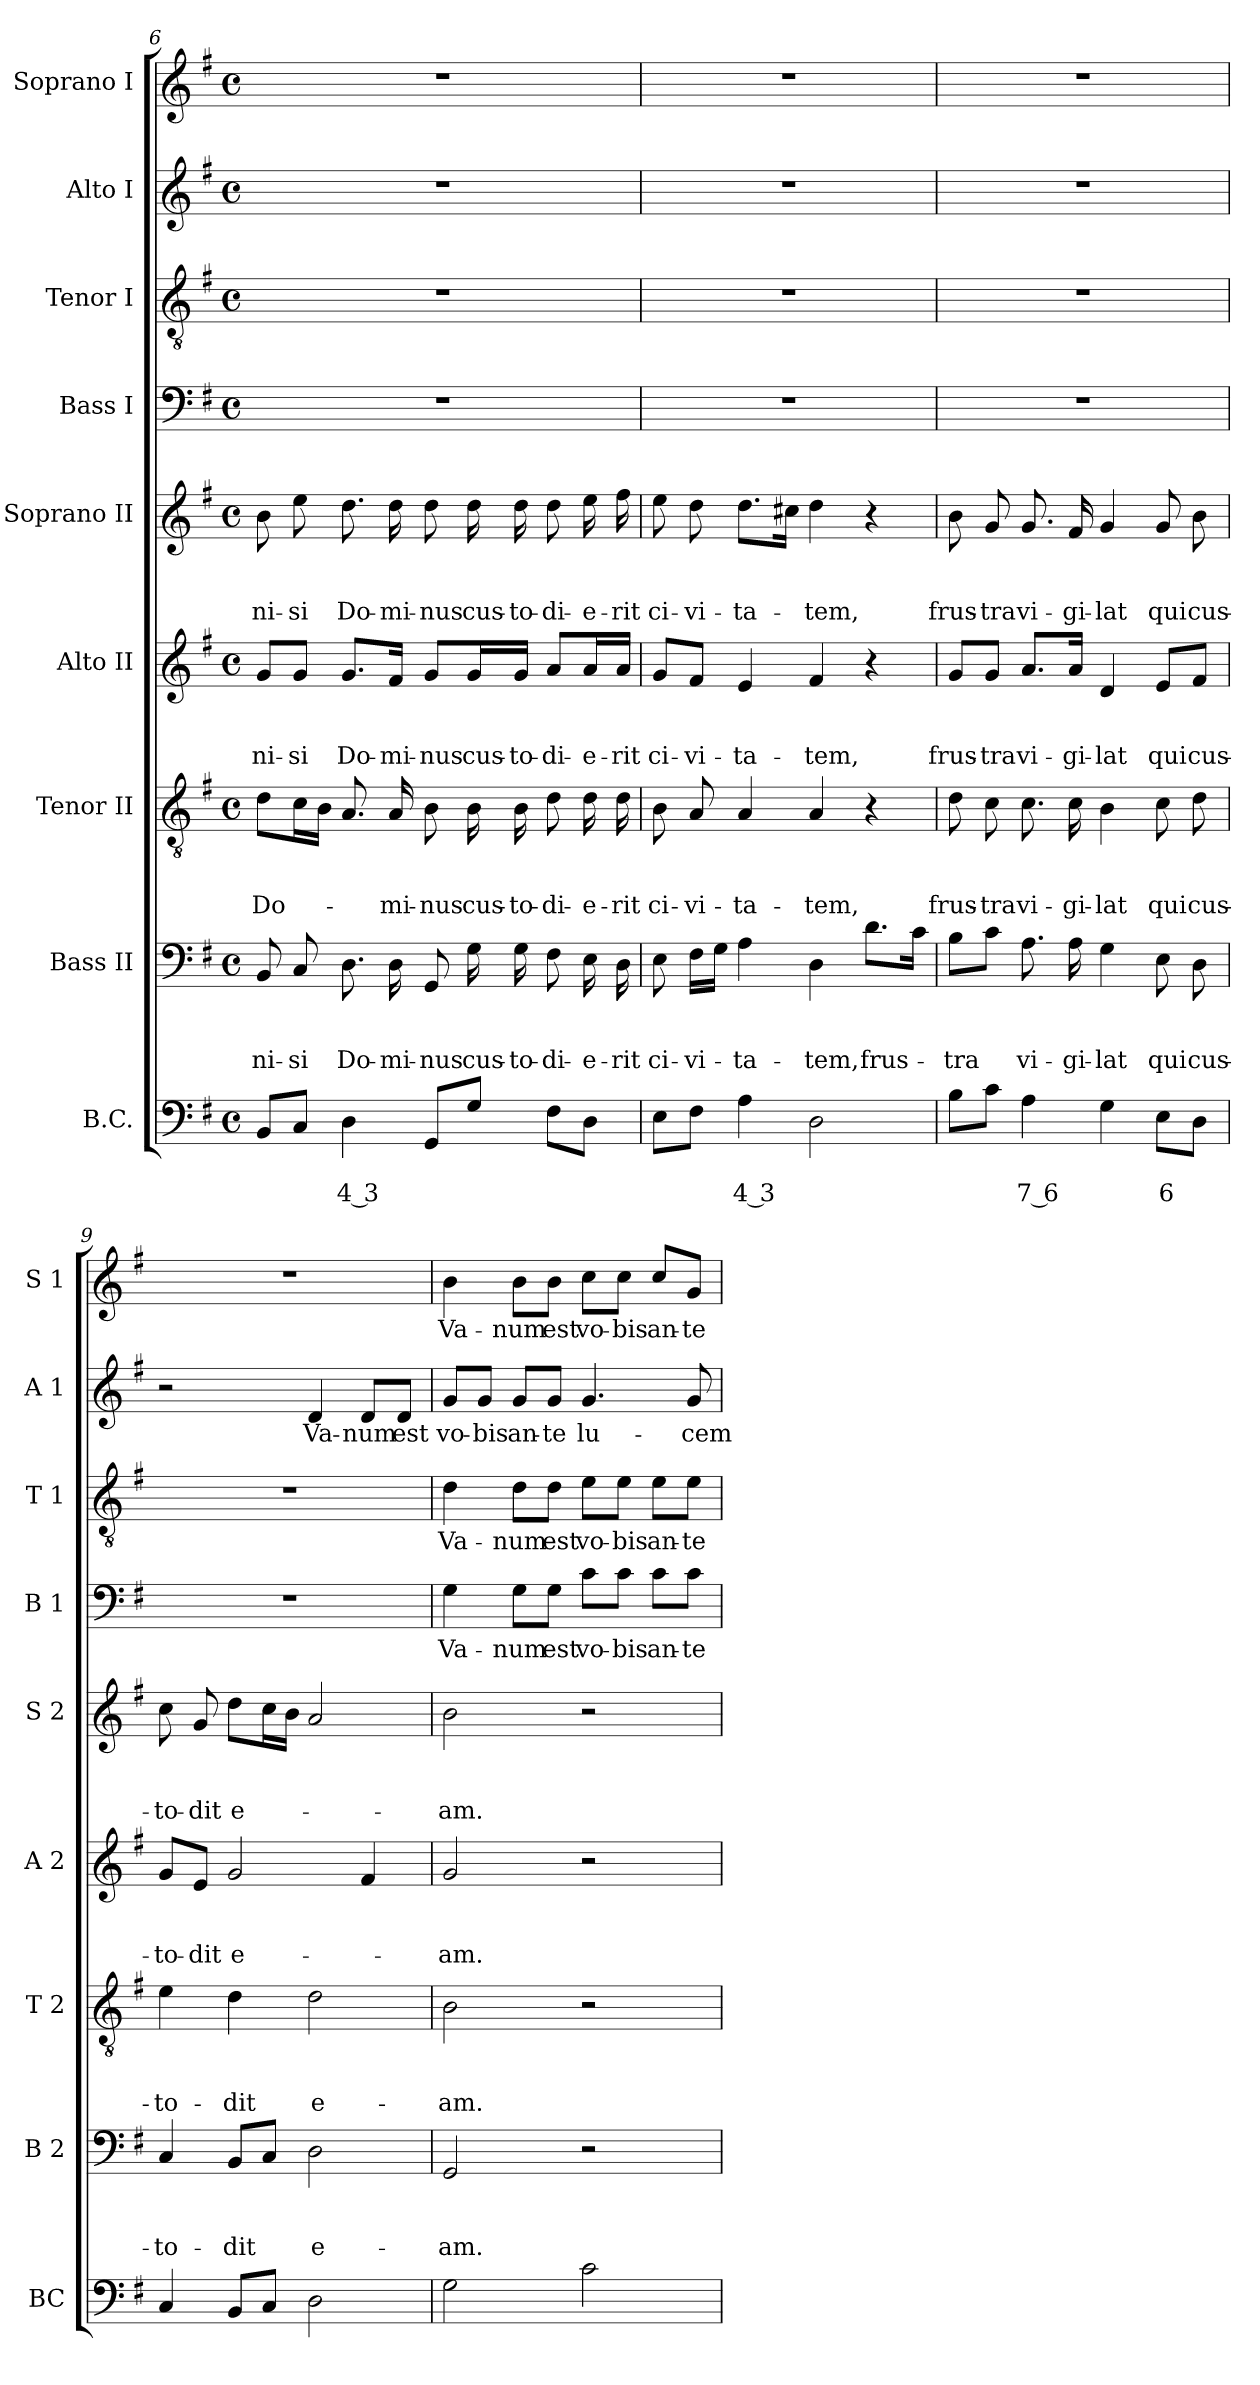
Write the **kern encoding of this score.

**kern	**text	**text	**kern	**text	**text	**text	**kern	**text	**text	**text	**kern	**text	**text	**text	**kern	**text	**text	**text	**kern	**text	**kern	**text	**kern	**text	**kern	**text
*part9	*part9	*part9	*part8	*part8	*part8	*part8	*part7	*part7	*part7	*part7	*part6	*part6	*part6	*part6	*part5	*part5	*part5	*part5	*part4	*part4	*part3	*part3	*part2	*part2	*part1	*part1
*staff9	*staff9	*staff9	*staff8	*staff8	*staff8	*staff8	*staff7	*staff7	*staff7	*staff7	*staff6	*staff6	*staff6	*staff6	*staff5	*staff5	*staff5	*staff5	*staff4	*staff4	*staff3	*staff3	*staff2	*staff2	*staff1	*staff1
*I"B.C.	*	*	*I"Bass II	*	*	*	*I"Tenor II	*	*	*	*I"Alto II	*	*	*	*I"Soprano II	*	*	*	*I"Bass I	*	*I"Tenor I	*	*I"Alto I	*	*I"Soprano I	*
*I'BC	*	*	*I'B 2	*	*	*	*I'T 2	*	*	*	*I'A 2	*	*	*	*I'S 2	*	*	*	*I'B 1	*	*I'T 1	*	*I'A 1	*	*I'S 1	*
*clefF4	*	*	*clefF4	*	*	*	*clefGv2	*	*	*	*clefG2	*	*	*	*clefG2	*	*	*	*clefF4	*	*clefGv2	*	*clefG2	*	*clefG2	*
*k[f#]	*	*	*k[f#]	*	*	*	*k[f#]	*	*	*	*k[f#]	*	*	*	*k[f#]	*	*	*	*k[f#]	*	*k[f#]	*	*k[f#]	*	*k[f#]	*
*G:	*	*	*G:	*	*	*	*G:	*	*	*	*G:	*	*	*	*G:	*	*	*	*G:	*	*G:	*	*G:	*	*G:	*
*M4/4	*	*	*M4/4	*	*	*	*M4/4	*	*	*	*M4/4	*	*	*	*M4/4	*	*	*	*M4/4	*	*M4/4	*	*M4/4	*	*M4/4	*
*met(c)	*	*	*met(c)	*	*	*	*met(c)	*	*	*	*met(c)	*	*	*	*met(c)	*	*	*	*met(c)	*	*met(c)	*	*met(c)	*	*met(c)	*
=6	=6	=6	=6	=6	=6	=6	=6	=6	=6	=6	=6	=6	=6	=6	=6	=6	=6	=6	=6	=6	=6	=6	=6	=6	=6	=6
!	!	!	!	!	!	!LO:LY:b	!	!	!	!LO:LY:b	!	!	!	!LO:LY:b	!	!	!	!LO:LY:b	!	!	!	!	!	!	!	!
8BB/L	.	.	8BB/	.	.	ni-	8d\L	.	.	Do-	8g/L	.	.	ni-	8b\	.	.	ni-	1r	.	1r	.	1r	.	1r	.
!	!	!	!	!	!	!LO:LY:b	!	!	!	!	!	!	!	!LO:LY:b	!	!	!	!LO:LY:b	!	!	!	!	!	!	!	!
8C/J	.	.	8C/	.	.	-si	16c\L	.	.	.	8g/J	.	.	-si	8ee\	.	.	-si	.	.	.	.	.	.	.	.
.	.	.	.	.	.	.	16B\JJ	.	.	.	.	.	.	.	.	.	.	.	.	.	.	.	.	.	.	.
!	!	!LO:LY:b	!	!	!	!LO:LY:b	!	!	!	!	!	!	!	!LO:LY:b	!	!	!	!LO:LY:b	!	!	!	!	!	!	!	!
4D\	.	4 3	8.D\	.	.	Do-	8.A/	.	.	.	8.g/L	.	.	Do-	8.dd\	.	.	Do-	.	.	.	.	.	.	.	.
!	!	!	!	!	!	!LO:LY:b	!	!	!	!LO:LY:b	!	!	!	!LO:LY:b	!	!	!	!LO:LY:b	!	!	!	!	!	!	!	!
.	.	.	16D\	.	.	-mi-	16A/	.	.	-mi-	16f#/Jk	.	.	-mi-	16dd\	.	.	-mi-	.	.	.	.	.	.	.	.
!	!	!	!	!	!	!LO:LY:b	!	!	!	!LO:LY:b	!	!	!	!LO:LY:b	!	!	!	!LO:LY:b	!	!	!	!	!	!	!	!
8GG/L	.	.	8GG/	.	.	-nus	8B\	.	.	-nus	8g/L	.	.	-nus	8dd\	.	.	-nus	.	.	.	.	.	.	.	.
!	!	!	!	!	!	!LO:LY:b	!	!	!	!LO:LY:b	!	!	!	!LO:LY:b	!	!	!	!LO:LY:b	!	!	!	!	!	!	!	!
8G/J	.	.	16G\	.	.	cus-	16B\	.	.	cus-	16g/L	.	.	cus-	16dd\	.	.	cus-	.	.	.	.	.	.	.	.
!	!	!	!	!	!	!LO:LY:b	!	!	!	!LO:LY:b	!	!	!	!LO:LY:b	!	!	!	!LO:LY:b	!	!	!	!	!	!	!	!
.	.	.	16G\	.	.	-to-	16B\	.	.	-to-	16g/JJ	.	.	-to-	16dd\	.	.	-to-	.	.	.	.	.	.	.	.
!	!	!	!	!	!	!LO:LY:b	!	!	!	!LO:LY:b	!	!	!	!LO:LY:b	!	!	!	!LO:LY:b	!	!	!	!	!	!	!	!
8F#\L	.	.	8F#\	.	.	-di-	8d\	.	.	-di-	8a/L	.	.	-di-	8dd\	.	.	-di-	.	.	.	.	.	.	.	.
!	!	!	!	!	!	!LO:LY:b	!	!	!	!LO:LY:b	!	!	!	!LO:LY:b	!	!	!	!LO:LY:b	!	!	!	!	!	!	!	!
8D\J	.	.	16E\	.	.	-e-	16d\	.	.	-e-	16a/L	.	.	-e-	16ee\	.	.	-e-	.	.	.	.	.	.	.	.
!	!	!	!	!	!	!LO:LY:b	!	!	!	!LO:LY:b	!	!	!	!LO:LY:b	!	!	!	!LO:LY:b	!	!	!	!	!	!	!	!
.	.	.	16D\	.	.	-rit	16d\	.	.	-rit	16a/JJ	.	.	-rit	16ff#\	.	.	-rit	.	.	.	.	.	.	.	.
!!LO:PB:g=z
=7	=7	=7	=7	=7	=7	=7	=7	=7	=7	=7	=7	=7	=7	=7	=7	=7	=7	=7	=7	=7	=7	=7	=7	=7	=7	=7
!	!	!	!	!	!	!LO:LY:b	!	!	!	!LO:LY:b	!	!	!	!LO:LY:b	!	!	!	!LO:LY:b	!	!	!	!	!	!	!	!
8E\L	.	.	8E\	.	.	ci-	8B\	.	.	ci-	8g/L	.	.	ci-	8ee\	.	.	ci-	1r	.	1r	.	1r	.	1r	.
!	!	!	!	!	!	!LO:LY:b	!	!	!	!LO:LY:b	!	!	!	!LO:LY:b	!	!	!	!LO:LY:b	!	!	!	!	!	!	!	!
8F#\J	.	.	16F#\LL	.	.	-vi-	8A/	.	.	-vi-	8f#/J	.	.	-vi-	8dd\	.	.	-vi-	.	.	.	.	.	.	.	.
.	.	.	16G\JJ	.	.	.	.	.	.	.	.	.	.	.	.	.	.	.	.	.	.	.	.	.	.	.
!	!	!LO:LY:b	!	!	!	!LO:LY:b	!	!	!	!LO:LY:b	!	!	!	!LO:LY:b	!	!	!	!LO:LY:b	!	!	!	!	!	!	!	!
4A\	.	4 3	4A\	.	.	-ta-	4A/	.	.	-ta-	4e/	.	.	-ta-	8.dd\L	.	.	-ta-	.	.	.	.	.	.	.	.
.	.	.	.	.	.	.	.	.	.	.	.	.	.	.	16cc#X\Jk	.	.	.	.	.	.	.	.	.	.	.
!	!	!	!	!	!	!LO:LY:b	!	!	!	!LO:LY:b	!	!	!	!LO:LY:b	!	!	!	!LO:LY:b	!	!	!	!	!	!	!	!
2D\	.	.	4D\	.	.	-tem,	4A/	.	.	-tem,	4f#/	.	.	-tem,	4dd\	.	.	-tem,	.	.	.	.	.	.	.	.
!	!	!	!	!	!	!LO:LY:b	!	!	!	!	!	!	!	!	!	!	!	!	!	!	!	!	!	!	!	!
.	.	.	8.d\L	.	.	frus-	4r	.	.	.	4r	.	.	.	4r	.	.	.	.	.	.	.	.	.	.	.
.	.	.	16c\Jk	.	.	.	.	.	.	.	.	.	.	.	.	.	.	.	.	.	.	.	.	.	.	.
=8	=8	=8	=8	=8	=8	=8	=8	=8	=8	=8	=8	=8	=8	=8	=8	=8	=8	=8	=8	=8	=8	=8	=8	=8	=8	=8
!	!	!	!	!	!	!LO:LY:b	!	!	!	!LO:LY:b	!	!	!	!LO:LY:b	!	!	!	!LO:LY:b	!	!	!	!	!	!	!	!
8B\L	.	.	8B\L	.	.	-tra	8d\	.	.	frus-	8g/L	.	.	frus-	8b\	.	.	frus-	1r	.	1r	.	1r	.	1r	.
!	!	!	!	!	!	!	!	!	!	!LO:LY:b	!	!	!	!LO:LY:b	!	!	!	!LO:LY:b	!	!	!	!	!	!	!	!
8c\J	.	.	8c\J	.	.	.	8c\	.	.	-tra	8g/J	.	.	-tra	8g/	.	.	-tra	.	.	.	.	.	.	.	.
!	!	!LO:LY:b	!	!	!	!LO:LY:b	!	!	!	!LO:LY:b	!	!	!	!LO:LY:b	!	!	!	!LO:LY:b	!	!	!	!	!	!	!	!
4A\	.	7 6	8.A\	.	.	vi-	8.c\	.	.	vi-	8.a/L	.	.	vi-	8.g/	.	.	vi-	.	.	.	.	.	.	.	.
!	!	!	!	!	!	!LO:LY:b	!	!	!	!LO:LY:b	!	!	!	!LO:LY:b	!	!	!	!LO:LY:b	!	!	!	!	!	!	!	!
.	.	.	16A\	.	.	-gi-	16c\	.	.	-gi-	16a/Jk	.	.	-gi-	16f#/	.	.	-gi-	.	.	.	.	.	.	.	.
!	!	!	!	!	!	!LO:LY:b	!	!	!	!LO:LY:b	!	!	!	!LO:LY:b	!	!	!	!LO:LY:b	!	!	!	!	!	!	!	!
4G\	.	.	4G\	.	.	-lat	4B\	.	.	-lat	4d/	.	.	-lat	4g/	.	.	-lat	.	.	.	.	.	.	.	.
!	!	!LO:LY:b	!	!	!	!LO:LY:b	!	!	!	!LO:LY:b	!	!	!	!LO:LY:b	!	!	!	!LO:LY:b	!	!	!	!	!	!	!	!
8E\L	.	6	8E\	.	.	qui	8c\	.	.	qui	8e/L	.	.	qui	8g/	.	.	qui	.	.	.	.	.	.	.	.
!	!	!	!	!	!	!LO:LY:b	!	!	!	!LO:LY:b	!	!	!	!LO:LY:b	!	!	!	!LO:LY:b	!	!	!	!	!	!	!	!
8D\J	.	.	8D\	.	.	cus-	8d\	.	.	cus-	8f#/J	.	.	cus-	8b\	.	.	cus-	.	.	.	.	.	.	.	.
=9	=9	=9	=9	=9	=9	=9	=9	=9	=9	=9	=9	=9	=9	=9	=9	=9	=9	=9	=9	=9	=9	=9	=9	=9	=9	=9
!	!	!	!	!	!	!LO:LY:b	!	!	!	!LO:LY:b	!	!	!	!LO:LY:b	!	!	!	!LO:LY:b	!	!	!	!	!	!	!	!
4C/	.	.	4C/	.	.	-to-	4e\	.	.	-to-	8g/L	.	.	-to-	8cc\	.	.	-to-	1r	.	1r	.	2r	.	1r	.
!	!	!	!	!	!	!	!	!	!	!	!	!	!	!LO:LY:b	!	!	!	!LO:LY:b	!	!	!	!	!	!	!	!
.	.	.	.	.	.	.	.	.	.	.	8e/J	.	.	-dit	8g/	.	.	-dit	.	.	.	.	.	.	.	.
!	!	!	!	!	!	!LO:LY:b	!	!	!	!LO:LY:b	!	!	!	!LO:LY:b	!	!	!	!LO:LY:b	!	!	!	!	!	!	!	!
8BB/L	.	.	8BB/L	.	.	-dit	4d\	.	.	-dit	2g/	.	.	e-	8dd\L	.	.	e-	.	.	.	.	.	.	.	.
8C/J	.	.	8C/J	.	.	.	.	.	.	.	.	.	.	.	16cc\L	.	.	.	.	.	.	.	.	.	.	.
.	.	.	.	.	.	.	.	.	.	.	.	.	.	.	16b\JJ	.	.	.	.	.	.	.	.	.	.	.
!	!	!	!	!	!	!LO:LY:b	!	!	!	!LO:LY:b	!	!	!	!	!	!	!	!	!	!	!	!	!	!LO:LY:b	!	!
2D\	.	.	2D\	.	.	e-	2d\	.	.	e-	.	.	.	.	2a/	.	.	.	.	.	.	.	4d/	Va-	.	.
!	!	!	!	!	!	!	!	!	!	!	!	!	!	!	!	!	!	!	!	!	!	!	!	!LO:LY:b	!	!
.	.	.	.	.	.	.	.	.	.	.	4f#/	.	.	.	.	.	.	.	.	.	.	.	8d/L	-num	.	.
!	!	!	!	!	!	!	!	!	!	!	!	!	!	!	!	!	!	!	!	!	!	!	!	!LO:LY:b	!	!
.	.	.	.	.	.	.	.	.	.	.	.	.	.	.	.	.	.	.	.	.	.	.	8d/J	est	.	.
=10	=10	=10	=10	=10	=10	=10	=10	=10	=10	=10	=10	=10	=10	=10	=10	=10	=10	=10	=10	=10	=10	=10	=10	=10	=10	=10
!	!	!	!	!	!	!LO:LY:b	!	!	!	!LO:LY:b	!	!	!	!LO:LY:b	!	!	!	!LO:LY:b	!	!LO:LY:b	!	!LO:LY:b	!	!LO:LY:b	!	!LO:LY:b
2G\	.	.	2GG/	.	.	-am.	2B\	.	.	-am.	2g/	.	.	-am.	2b\	.	.	-am.	4G\	Va-	4d\	Va-	8g/L	vo-	4b\	Va-
!	!	!	!	!	!	!	!	!	!	!	!	!	!	!	!	!	!	!	!	!	!	!	!	!LO:LY:b	!	!
.	.	.	.	.	.	.	.	.	.	.	.	.	.	.	.	.	.	.	.	.	.	.	8g/J	-bis	.	.
!	!	!	!	!	!	!	!	!	!	!	!	!	!	!	!	!	!	!	!	!LO:LY:b	!	!LO:LY:b	!	!LO:LY:b	!	!LO:LY:b
.	.	.	.	.	.	.	.	.	.	.	.	.	.	.	.	.	.	.	8G\L	-num	8d\L	-num	8g/L	an-	8b\L	-num
!	!	!	!	!	!	!	!	!	!	!	!	!	!	!	!	!	!	!	!	!LO:LY:b	!	!LO:LY:b	!	!LO:LY:b	!	!LO:LY:b
.	.	.	.	.	.	.	.	.	.	.	.	.	.	.	.	.	.	.	8G\J	est	8d\J	est	8g/J	-te	8b\J	est
!	!	!	!	!	!	!	!	!	!	!	!	!	!	!	!	!	!	!	!	!LO:LY:b	!	!LO:LY:b	!	!LO:LY:b	!	!LO:LY:b
2c\	.	.	2r	.	.	.	2r	.	.	.	2r	.	.	.	2r	.	.	.	8c\L	vo-	8e\L	vo-	4.g/	lu-	8cc\L	vo-
!	!	!	!	!	!	!	!	!	!	!	!	!	!	!	!	!	!	!	!	!LO:LY:b	!	!LO:LY:b	!	!	!	!LO:LY:b
.	.	.	.	.	.	.	.	.	.	.	.	.	.	.	.	.	.	.	8c\J	-bis	8e\J	-bis	.	.	8cc\J	-bis
!	!	!	!	!	!	!	!	!	!	!	!	!	!	!	!	!	!	!	!	!LO:LY:b	!	!LO:LY:b	!	!	!	!LO:LY:b
.	.	.	.	.	.	.	.	.	.	.	.	.	.	.	.	.	.	.	8c\L	an-	8e\L	an-	.	.	8cc/L	an-
!	!	!	!	!	!	!	!	!	!	!	!	!	!	!	!	!	!	!	!	!LO:LY:b	!	!LO:LY:b	!	!LO:LY:b	!	!LO:LY:b
.	.	.	.	.	.	.	.	.	.	.	.	.	.	.	.	.	.	.	8c\J	-te	8e\J	-te	8g/	-cem	8g/J	-te
=	=	=	=	=	=	=	=	=	=	=	=	=	=	=	=	=	=	=	=	=	=	=	=	=	=	=
*-	*-	*-	*-	*-	*-	*-	*-	*-	*-	*-	*-	*-	*-	*-	*-	*-	*-	*-	*-	*-	*-	*-	*-	*-	*-	*-
